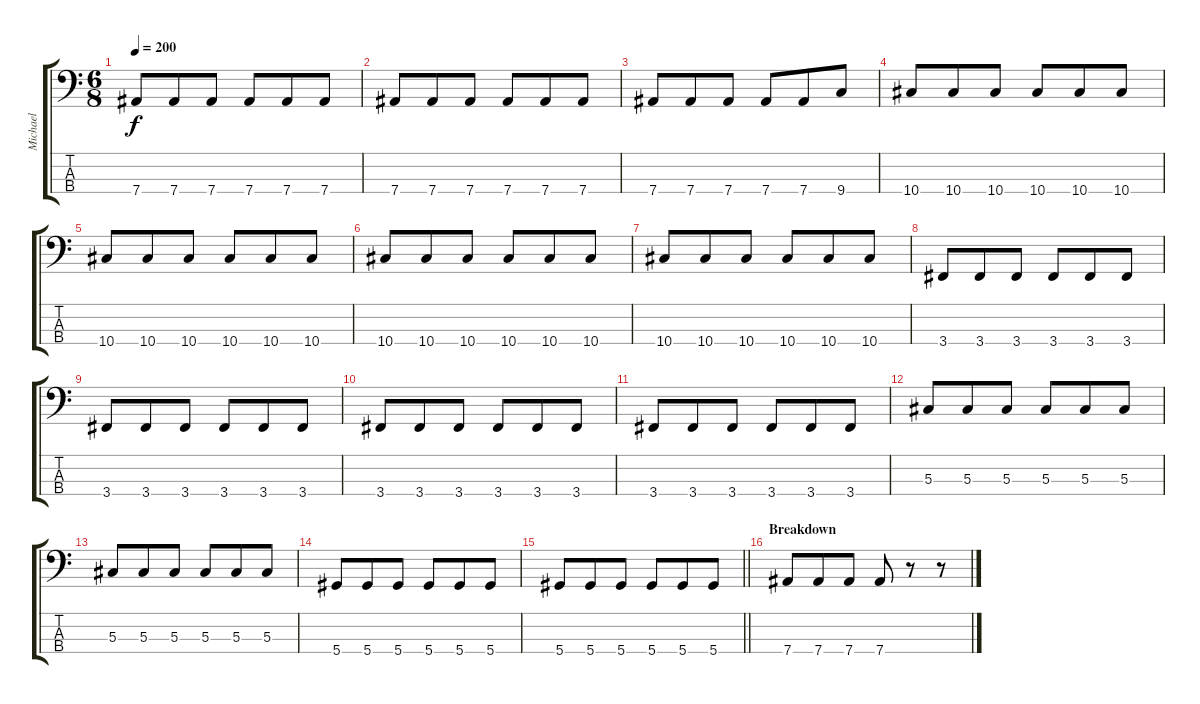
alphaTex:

\track ("Michael" "Michael") {instrument electricbassfinger}
\staff {score tabs}
\tuning (Gb2 Db2 Ab1 Eb1) {hide}
\ts (6 8)
\tempo 200
\clef f4
\ks c
7.4.8{dy f} 7.4.8 7.4.8 7.4.8 7.4.8 7.4.8 |
7.4.8 7.4.8 7.4.8 7.4.8 7.4.8 7.4.8 |
7.4.8 7.4.8 7.4.8 7.4.8 7.4.8 9.4.8 |
10.4.8 10.4.8 10.4.8 10.4.8 10.4.8 10.4.8 |
10.4.8 10.4.8 10.4.8 10.4.8 10.4.8 10.4.8 |
10.4.8 10.4.8 10.4.8 10.4.8 10.4.8 10.4.8 |
10.4.8 10.4.8 10.4.8 10.4.8 10.4.8 10.4.8 |
3.4.8 3.4.8 3.4.8 3.4.8 3.4.8 3.4.8 |
3.4.8 3.4.8 3.4.8 3.4.8 3.4.8 3.4.8 |
3.4.8 3.4.8 3.4.8 3.4.8 3.4.8 3.4.8 |
3.4.8 3.4.8 3.4.8 3.4.8 3.4.8 3.4.8 |
5.3.8 5.3.8 5.3.8 5.3.8 5.3.8 5.3.8 |
5.3.8 5.3.8 5.3.8 5.3.8 5.3.8 5.3.8 |
5.4.8 5.4.8 5.4.8 5.4.8 5.4.8 5.4.8 |
\barLineRight lightlight
5.4.8 5.4.8 5.4.8 5.4.8 5.4.8 5.4.8 |
\section ("" "Breakdown")
7.4.8 7.4.8 7.4.8 7.4.8 r.8 r.8
